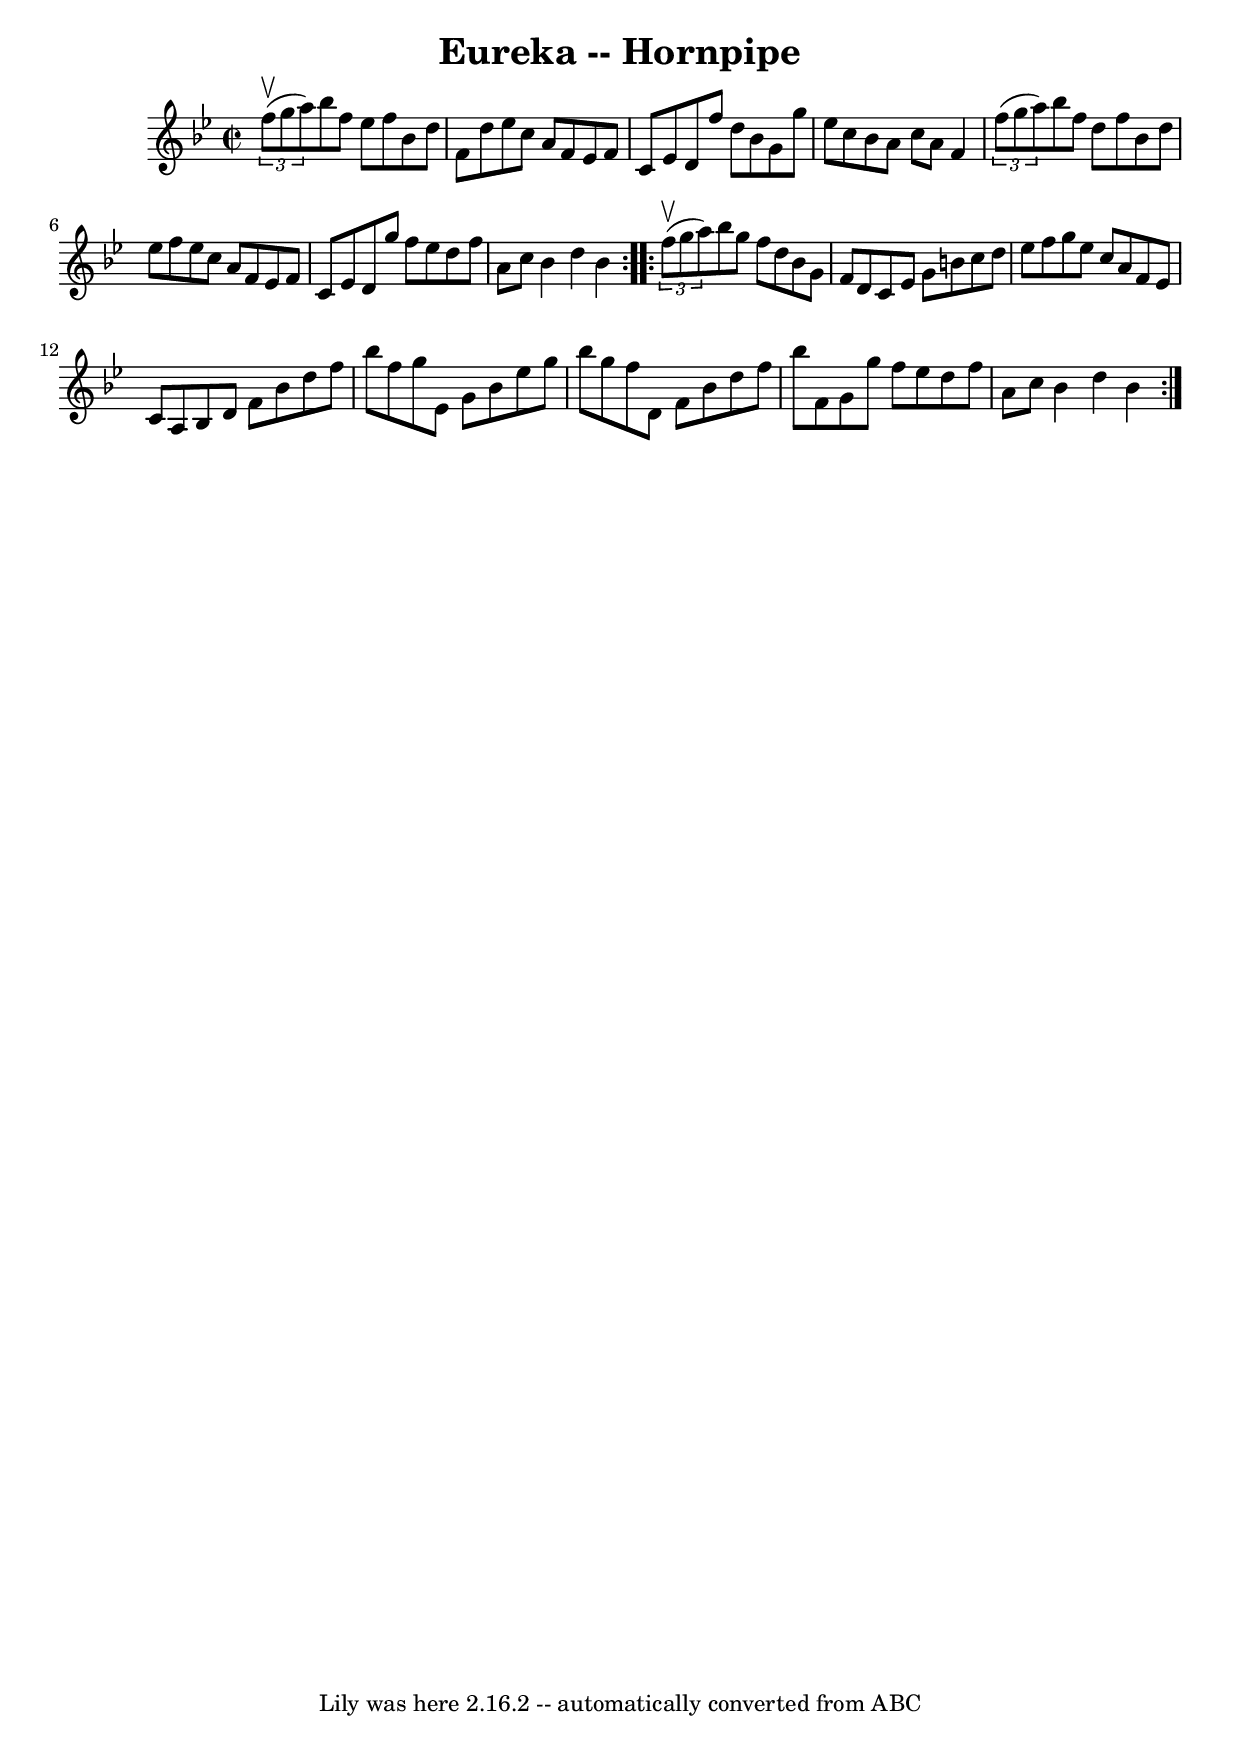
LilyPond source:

\version "2.16.2"
\include "Mammoth.ily"
\header {
  %% book = "Cole's 1000 Fiddle Tunes"
  crossRefNumber = "1"
  footnotes = ""
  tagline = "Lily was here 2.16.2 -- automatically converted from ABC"
  title = "Eureka -- Hornpipe"

}
voicedefault =  {



  \repeat volta 2 {

    \override Staff.TimeSignature #'style = #'C
    \time 2/2 
    \key bes \major   \times 2/3 { f''8 (^\upbow g''8 a''8) 
				 } 
    |
    bes''8 f''8 ees''8 f''8 bes'8 d''8 f'8 d''8  
    |
    ees''8 c''8 a'8 f'8 ees'8 f'8 c'8 ees'8  
    |
    d'8 f''8 d''8 bes'8 g'8 g''8 ees''8 c''8  
    |
    bes'8 a'8 c''8 a'8 f'4    \times 2/3 { f''8 (g''8   
					   a''8) 
					 } |
    bes''8 f''8 d''8 f''8 bes'8 d''8    
    ees''8 f''8  |
    ees''8 c''8 a'8 f'8 ees'8 f'8 c'8  
    ees'8  |
    d'8 g''8 f''8 ees''8 d''8 f''8 a'8    
    c''8  |
    bes'4 d''4 bes'4  
  }     
  \repeat volta 2 {
    \times 2/3 { 
      f''8 (^\upbow g''8 a''8) 
    } |
    bes''8 g''8 f''8 d''8  
    bes'8 g'8 f'8 d'8  |
    c'8 ees'8 g'8 b'8 c''8    
    d''8 ees''8 f''8  |
    g''8 ees''8 c''8 a'8 f'8    
    ees'8 c'8 a8  |
    bes8 d'8 f'8 bes'8 d''8 f''8    
    bes''8 f''8  |
    g''8 ees'8 g'8 bes'8 ees''8 g''8    
    bes''8 g''8  |
    f''8 d'8 f'8 bes'8 d''8 f''8    
    bes''8 f'8  |
    g'8 g''8 f''8 ees''8 d''8 f''8 a'8  
    c''8  |
    bes'4 d''4 bes'4  
  }   

}

\score{
  <<

    \context Staff="default"
    {
      \voicedefault 
      
    }

  >>
  \layout {
    
  }
  \midi {
  }

}
